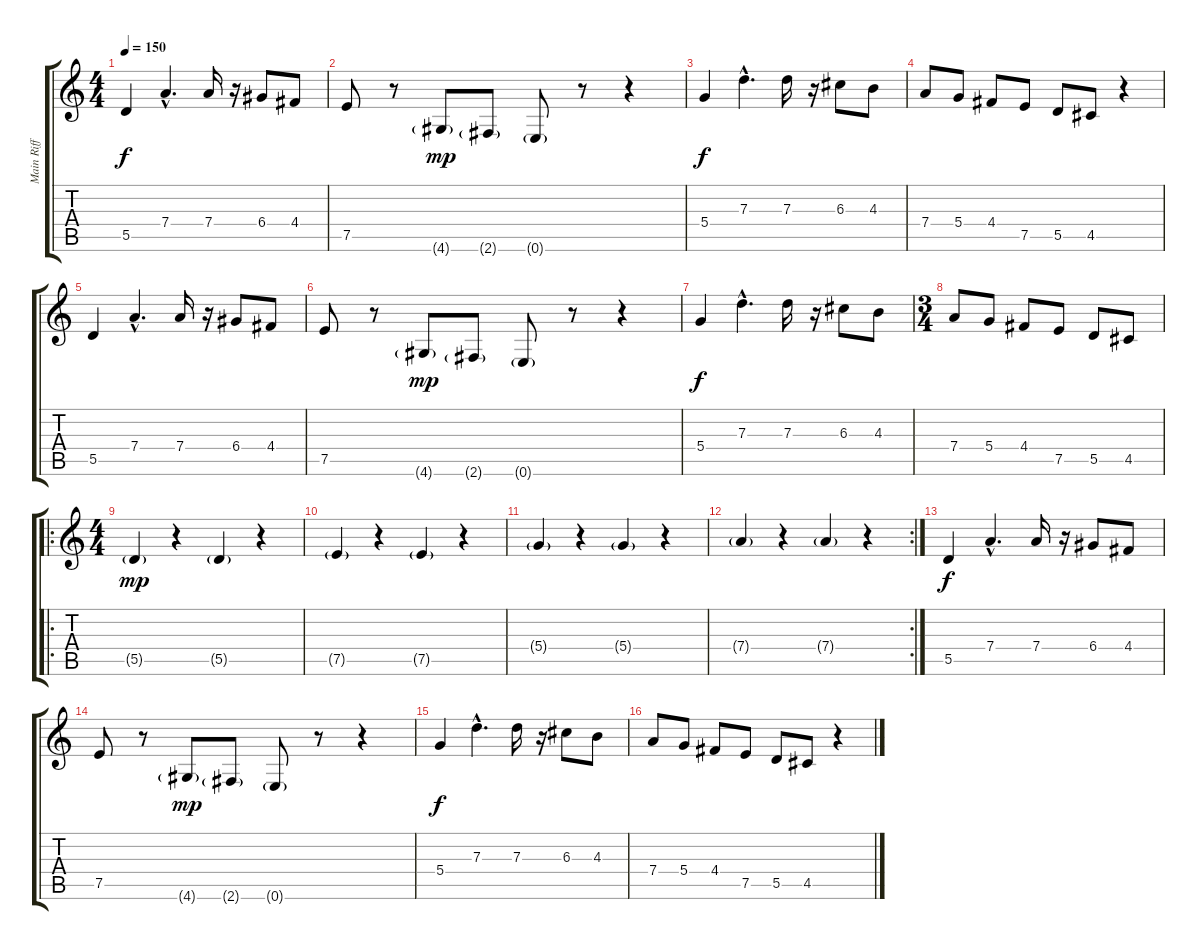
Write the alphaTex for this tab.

\track ("Main Riff" "Main Riff") {instrument synthbass2}
\staff {score tabs}
\tuning (E4 B3 G3 D3 A2 E2) {hide}
\ts (4 4)
\tempo 150
\clef g2
\ks c
5.5.4{dy f instrument synthbass2} 7.4{hac}.4{d} 7.4.16 r.16 6.4.8 4.4.8 |
7.5.8 r.8 4.6{g}.8{dy mp} 2.6{g}.8 0.6{g}.8 r.8 r.4 |
5.4.4{dy f} 7.3{hac}.4{d} 7.3.16 r.16 6.3.8 4.3.8 |
7.4.8 5.4.8 4.4.8 7.5.8 5.5.8 4.5.8 r.4 |
5.5.4 7.4{hac}.4{d} 7.4.16 r.16 6.4.8 4.4.8 |
7.5.8 r.8 4.6{g}.8{dy mp} 2.6{g}.8 0.6{g}.8 r.8 r.4 |
5.4.4{dy f} 7.3{hac}.4{d} 7.3.16 r.16 6.3.8 4.3.8 |
\ts (3 4)
7.4.8 5.4.8 4.4.8 7.5.8 5.5.8 4.5.8 |
\ro
\ts (4 4)
5.5{g}.4{dy mp} r.4 5.5{g}.4 r.4 |
7.5{g}.4 r.4 7.5{g}.4 r.4 |
5.4{g}.4 r.4 5.4{g}.4 r.4 |
\rc 2
7.4{g}.4 r.4 7.4{g}.4 r.4 |
5.5.4{dy f volume 0} 7.4{hac}.4{d} 7.4.16 r.16 6.4.8 4.4.8 |
7.5.8 r.8 4.6{g}.8{dy mp} 2.6{g}.8 0.6{g}.8 r.8 r.4 |
5.4.4{dy f} 7.3{hac}.4{d} 7.3.16 r.16 6.3.8 4.3.8 |
7.4.8 5.4.8 4.4.8 7.5.8 5.5.8 4.5.8 r.4
